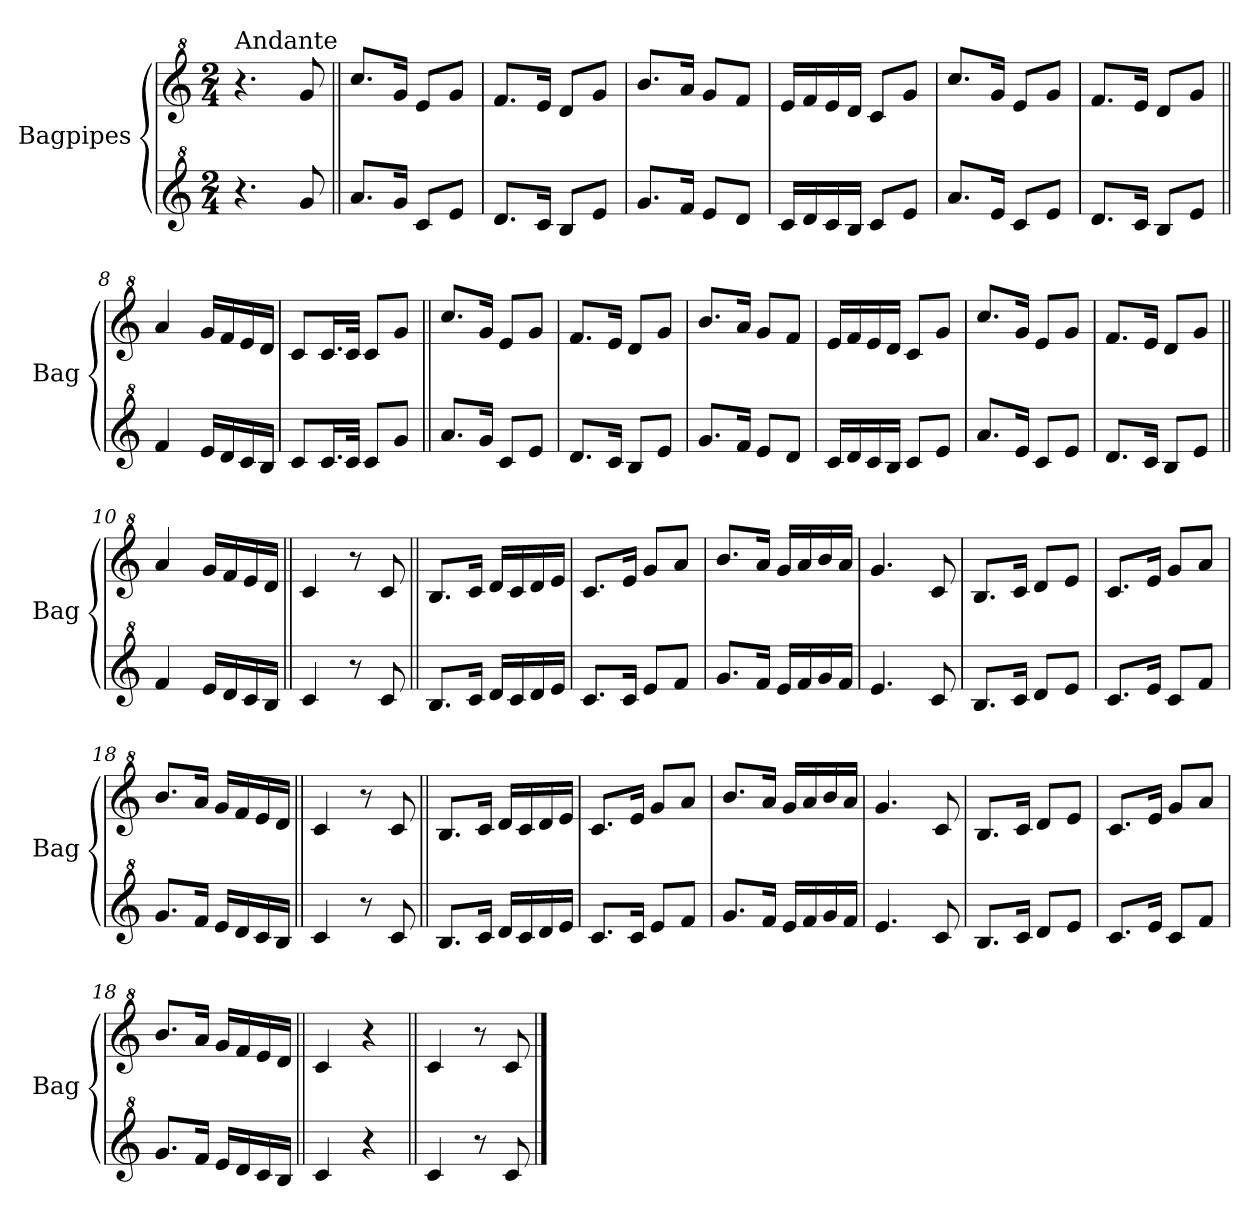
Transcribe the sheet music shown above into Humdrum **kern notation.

**kern	**kern
*part2	*part1
*staff2	*staff1
*I"Bagpipes	*I"Bagpipes
*I'Bag	*I'Bag
*clefG^2	*clefG^2
*k[]	*k[]
*C:	*C:
*M2/4	*M2/4
=1	=1
!	!LO:TX:a:t=Andante
4.r	4.r
8gg/	8gg/
=2||	=2||
8.aa/L	8.ccc/L
16gg/Jk	16gg/Jk
8cc/L	8ee/L
8ee/J	8gg/J
=3	=3
8.dd/L	8.ff/L
16cc/Jk	16ee/Jk
8b/L	8dd/L
8ee/J	8gg/J
=4	=4
8.gg/L	8.bb/L
16ff/Jk	16aa/Jk
8ee/L	8gg/L
8dd/J	8ff/J
=5	=5
16cc/LL	16ee/LL
16dd/	16ff/
16cc/	16ee/
16b/JJ	16dd/JJ
8cc/L	8cc/L
8ee/J	8gg/J
=6	=6
8.aa/L	8.ccc/L
16ee/Jk	16gg/Jk
8cc/L	8ee/L
8ee/J	8gg/J
=7	=7
8.dd/L	8.ff/L
16cc/Jk	16ee/Jk
8b/L	8dd/L
8ee/J	8gg/J
=8||	=8||
4ff/	4aa/
16ee/LL	16gg/LL
16dd/	16ff/
16cc/	16ee/
16b/JJ	16dd/JJ
!!LO:LB:g=z
=9	=9
8cc/L	8cc/L
16.cc/L	16.cc/L
32cc/JJk	32cc/JJk
8cc/L	8cc/L
8gg/J	8gg/J
=2||	=2||
8.aa/L	8.ccc/L
16gg/Jk	16gg/Jk
8cc/L	8ee/L
8ee/J	8gg/J
=3	=3
8.dd/L	8.ff/L
16cc/Jk	16ee/Jk
8b/L	8dd/L
8ee/J	8gg/J
=4	=4
8.gg/L	8.bb/L
16ff/Jk	16aa/Jk
8ee/L	8gg/L
8dd/J	8ff/J
=5	=5
16cc/LL	16ee/LL
16dd/	16ff/
16cc/	16ee/
16b/JJ	16dd/JJ
8cc/L	8cc/L
8ee/J	8gg/J
=6	=6
8.aa/L	8.ccc/L
16ee/Jk	16gg/Jk
8cc/L	8ee/L
8ee/J	8gg/J
=7	=7
8.dd/L	8.ff/L
16cc/Jk	16ee/Jk
8b/L	8dd/L
8ee/J	8gg/J
=10||	=10||
4ff/	4aa/
16ee/LL	16gg/LL
16dd/	16ff/
16cc/	16ee/
16b/JJ	16dd/JJ
=11||	=11||
4cc/	4cc/
8r	8r
8cc/	8cc/
=12||	=12||
8.b/L	8.b/L
16cc/Jk	16cc/Jk
16dd/LL	16dd/LL
16cc/	16cc/
16dd/	16dd/
16ee/JJ	16ee/JJ
=13	=13
8.cc/L	8.cc/L
16cc/Jk	16ee/Jk
8ee/L	8gg/L
8ff/J	8aa/J
=14	=14
8.gg/L	8.bb/L
16ff/Jk	16aa/Jk
16ee/LL	16gg/LL
16ff/	16aa/
16gg/	16bb/
16ff/JJ	16aa/JJ
=15	=15
4.ee/	4.gg/
8cc/	8cc/
=16	=16
8.b/L	8.b/L
16cc/Jk	16cc/Jk
8dd/L	8dd/L
8ee/J	8ee/J
!!LO:LB:g=z
=17	=17
8.cc/L	8.cc/L
16ee/Jk	16ee/Jk
8cc/L	8gg/L
8ff/J	8aa/J
=18	=18
8.gg/L	8.bb/L
16ff/Jk	16aa/Jk
16ee/LL	16gg/LL
16dd/	16ff/
16cc/	16ee/
16b/JJ	16dd/JJ
=19||	=19||
4cc/	4cc/
8r	8r
8cc/	8cc/
=12||	=12||
8.b/L	8.b/L
16cc/Jk	16cc/Jk
16dd/LL	16dd/LL
16cc/	16cc/
16dd/	16dd/
16ee/JJ	16ee/JJ
=13	=13
8.cc/L	8.cc/L
16cc/Jk	16ee/Jk
8ee/L	8gg/L
8ff/J	8aa/J
=14	=14
8.gg/L	8.bb/L
16ff/Jk	16aa/Jk
16ee/LL	16gg/LL
16ff/	16aa/
16gg/	16bb/
16ff/JJ	16aa/JJ
=15	=15
4.ee/	4.gg/
8cc/	8cc/
=16	=16
8.b/L	8.b/L
16cc/Jk	16cc/Jk
8dd/L	8dd/L
8ee/J	8ee/J
!!LO:LB:g=z
=17	=17
8.cc/L	8.cc/L
16ee/Jk	16ee/Jk
8cc/L	8gg/L
8ff/J	8aa/J
=18	=18
8.gg/L	8.bb/L
16ff/Jk	16aa/Jk
16ee/LL	16gg/LL
16dd/	16ff/
16cc/	16ee/
16b/JJ	16dd/JJ
=20||	=20||
4cc/	4cc/
4r	4r
=21||	=21||
4cc/	4cc/
8r	8r
8cc/	8cc/
==	==
*-	*-
